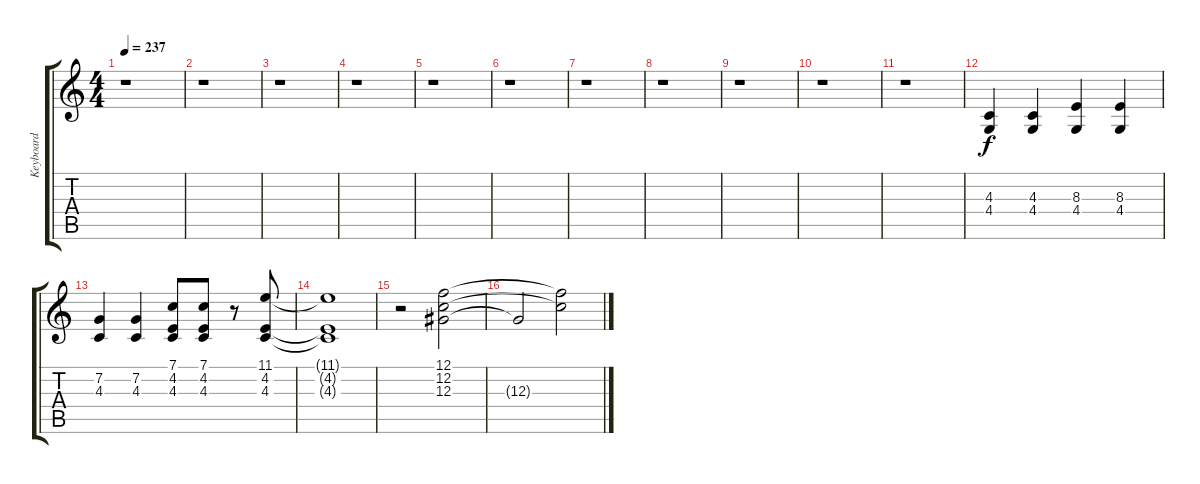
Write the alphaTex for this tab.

\track ("Keyboard" "Keyboard") {instrument pad8sweep}
\staff {score tabs}
\tuning (F4 C4 Ab3 Eb3 Bb2 F2) {hide}
\ts (4 4)
\tempo 237
\clef g2
\ks c
r.1{dy f} |
r.1 |
r.1 |
r.1 |
r.1 |
r.1 |
r.1 |
r.1 |
r.1 |
r.1 |
r.1 |
(4.3 4.4).4{instrument fx4atmosphere} (4.3 4.4).4 (8.3 4.4).4 (8.3 4.4).4 |
(7.2 4.3).4 (7.2 4.3).4 (7.1 4.2 4.3).8 (7.1 4.2 4.3).8 r.8 (11.1 4.2 4.3).8 |
(11.1{t} 4.2{t} 4.3{t}).1 |
r.2 (12.1 12.2 12.3).2 |
12.3{t}.2{instrument pad8sweep} (12.1{t} 12.2{t}).2
